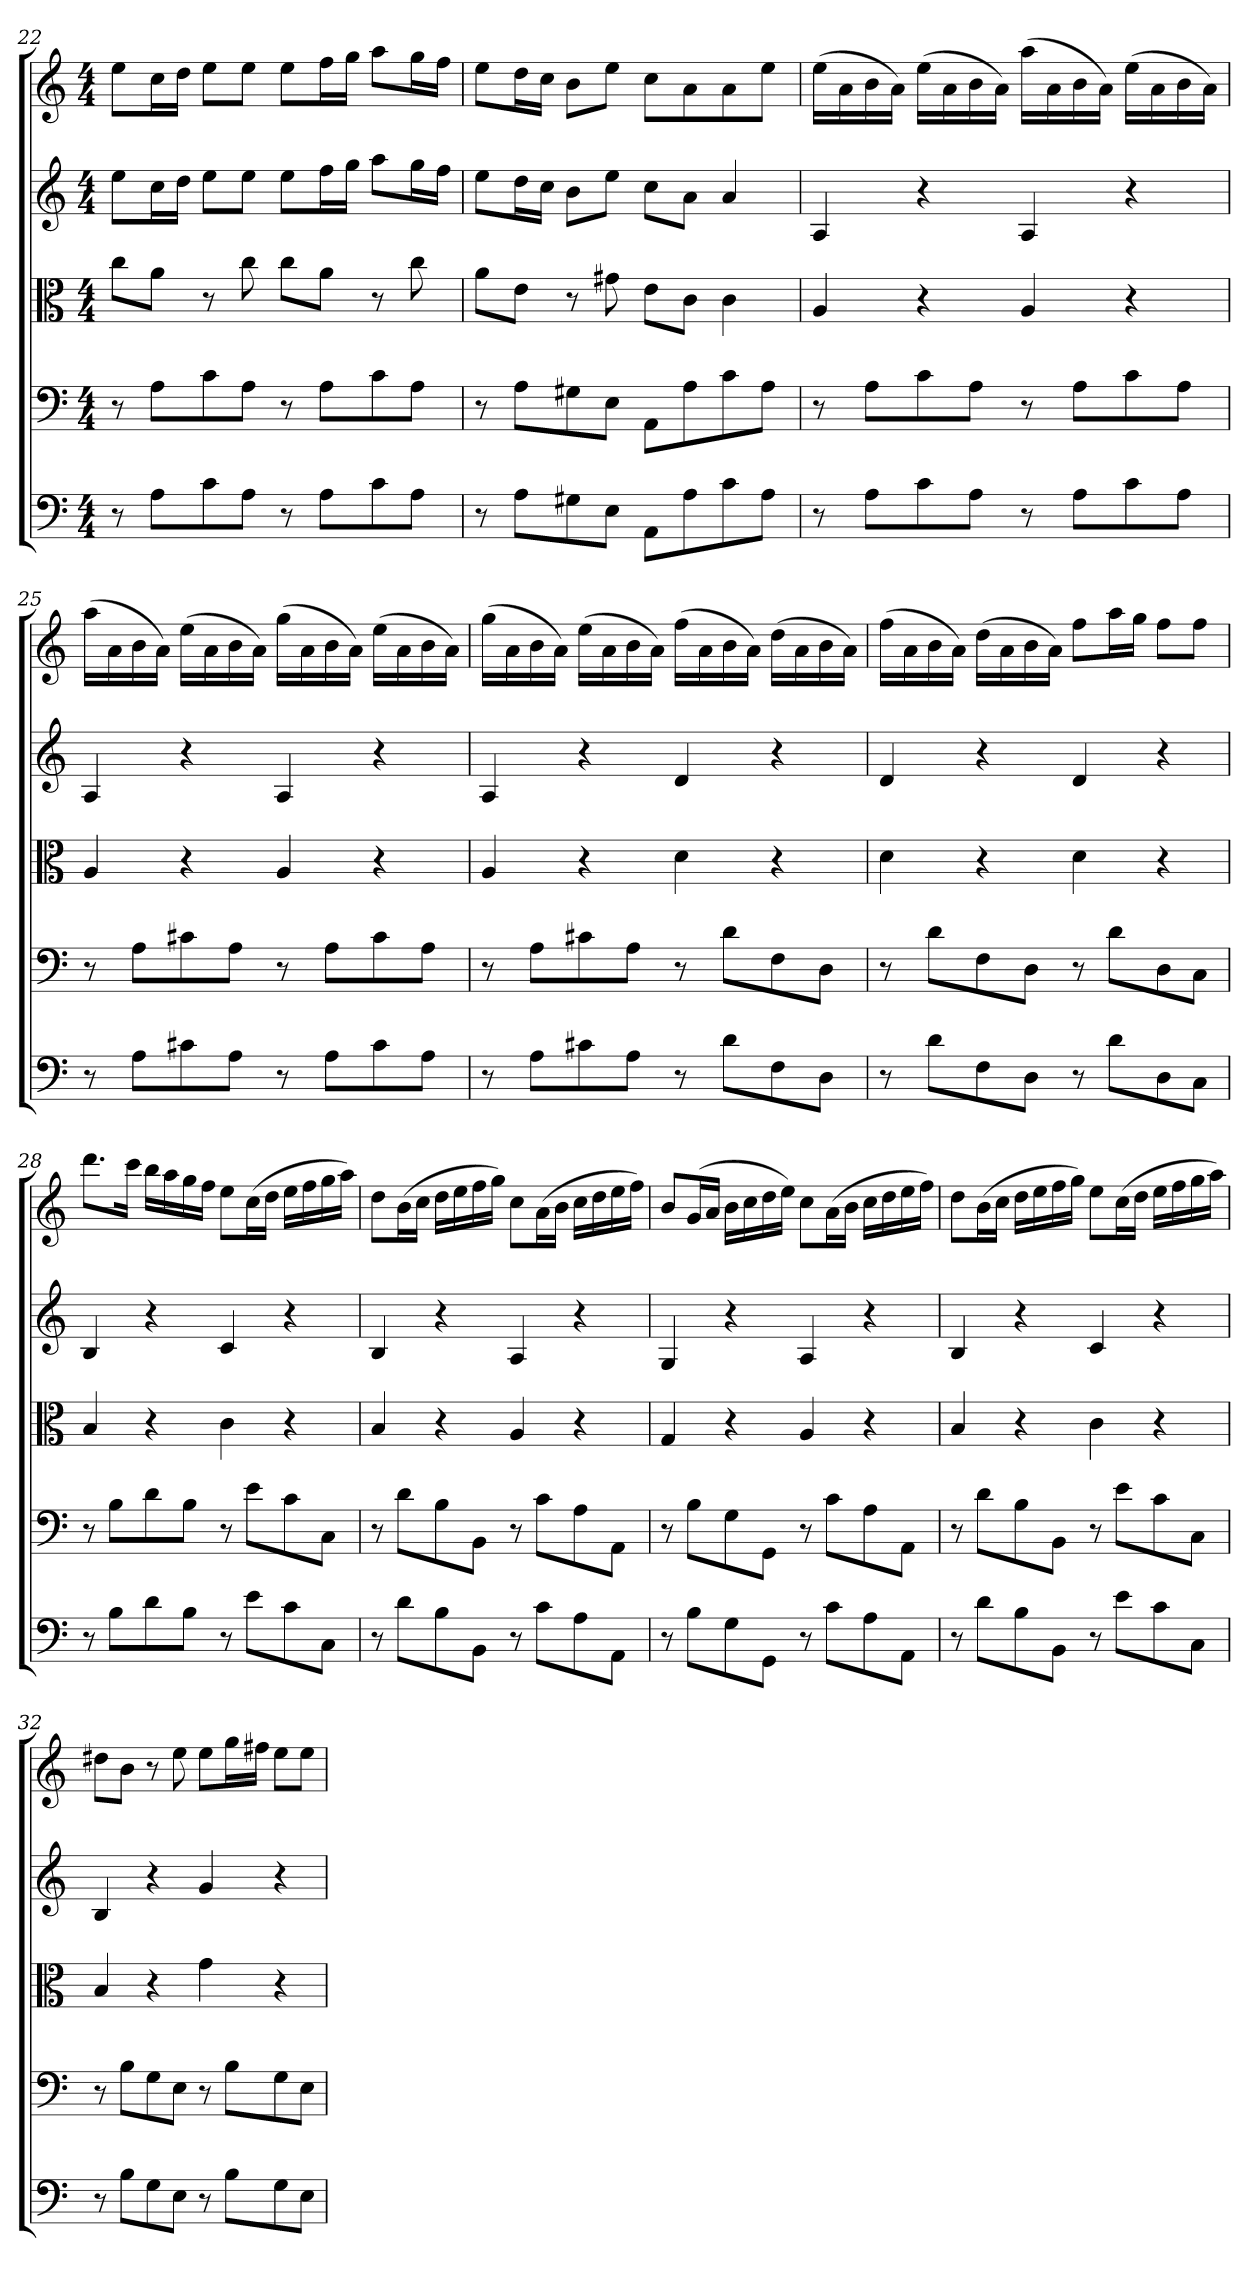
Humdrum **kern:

**kern	**kern	**kern	**kern	**kern
*part5	*part4	*part3	*part2	*part1
*staff5	*staff4	*staff3	*staff2	*staff1
*clefF4	*clefF4	*clefC3	*clefG2	*clefG2
*k[]	*k[]	*k[]	*k[]	*k[]
*a:	*a:	*a:	*a:	*a:
*M4/4	*M4/4	*M4/4	*M4/4	*M4/4
=22	=22	=22	=22	=22
8r	8r	8cc\L	8ee\L	8ee\L
8A\L	8A\L	8a\J	16cc\L	16cc\L
.	.	.	16dd\JJ	16dd\JJ
8c\	8c\	8r	8ee\L	8ee\L
8A\J	8A\J	8cc\	8ee\J	8ee\J
8r	8r	8cc\L	8ee\L	8ee\L
8A\L	8A\L	8a\J	16ff\L	16ff\L
.	.	.	16gg\JJ	16gg\JJ
8c\	8c\	8r	8aa\L	8aa\L
8A\J	8A\J	8cc\	16gg\L	16gg\L
.	.	.	16ff\JJ	16ff\JJ
=23	=23	=23	=23	=23
8r	8r	8a\L	8ee\L	8ee\L
8A\L	8A\L	8e\J	16dd\L	16dd\L
.	.	.	16cc\JJ	16cc\JJ
8G#X\	8G#X\	8r	8b\L	8b\L
8E\J	8E\J	8g#X\	8ee\J	8ee\J
8AA\L	8AA\L	8e\L	8cc\L	8cc\L
8A\	8A\	8c\J	8a\J	8a\
8c\	8c\	4c\	4a/	8a\
8A\J	8A\J	.	.	8ee\J
=24	=24	=24	=24	=24
8r	8r	4A/	4A/	(16ee\LL
.	.	.	.	16a\
8A\L	8A\L	.	.	16b\
.	.	.	.	16a\JJ)
8c\	8c\	4r	4r	(16ee\LL
.	.	.	.	16a\
8A\J	8A\J	.	.	16b\
.	.	.	.	16a\JJ)
8r	8r	4A/	4A/	(16aa\LL
.	.	.	.	16a\
8A\L	8A\L	.	.	16b\
.	.	.	.	16a\JJ)
8c\	8c\	4r	4r	(16ee\LL
.	.	.	.	16a\
8A\J	8A\J	.	.	16b\
.	.	.	.	16a\JJ)
=25	=25	=25	=25	=25
8r	8r	4A/	4A/	(16aa\LL
.	.	.	.	16a\
8A\L	8A\L	.	.	16b\
.	.	.	.	16a\JJ)
8c#X\	8c#X\	4r	4r	(16ee\LL
.	.	.	.	16a\
8A\J	8A\J	.	.	16b\
.	.	.	.	16a\JJ)
8r	8r	4A/	4A/	(16gg\LL
.	.	.	.	16a\
8A\L	8A\L	.	.	16b\
.	.	.	.	16a\JJ)
8c#\	8c#\	4r	4r	(16ee\LL
.	.	.	.	16a\
8A\J	8A\J	.	.	16b\
.	.	.	.	16a\JJ)
=26	=26	=26	=26	=26
8r	8r	4A/	4A/	(16gg\LL
.	.	.	.	16a\
8A\L	8A\L	.	.	16b\
.	.	.	.	16a\JJ)
8c#X\	8c#X\	4r	4r	(16ee\LL
.	.	.	.	16a\
8A\J	8A\J	.	.	16b\
.	.	.	.	16a\JJ)
8r	8r	4d\	4d/	(16ff\LL
.	.	.	.	16a\
8d\L	8d\L	.	.	16b\
.	.	.	.	16a\JJ)
8F\	8F\	4r	4r	(16dd\LL
.	.	.	.	16a\
8D\J	8D\J	.	.	16b\
.	.	.	.	16a\JJ)
=27	=27	=27	=27	=27
8r	8r	4d\	4d/	(16ff\LL
.	.	.	.	16a\
8d\L	8d\L	.	.	16b\
.	.	.	.	16a\JJ)
8F\	8F\	4r	4r	(16dd\LL
.	.	.	.	16a\
8D\J	8D\J	.	.	16b\
.	.	.	.	16a\JJ)
8r	8r	4d\	4d/	8ff\L
8d\L	8d\L	.	.	16aa\L
.	.	.	.	16gg\JJ
8D\	8D\	4r	4r	8ff\L
8C\J	8C\J	.	.	8ff\J
=28	=28	=28	=28	=28
8r	8r	4B/	4B/	8.ddd\L
8B\L	8B\L	.	.	.
.	.	.	.	16ccc\Jk
8d\	8d\	4r	4r	16bb\LL
.	.	.	.	16aa\
8B\J	8B\J	.	.	16gg\
.	.	.	.	16ff\JJ
8r	8r	4c\	4c/	8ee\L
8e\L	8e\L	.	.	(16cc\L
.	.	.	.	16dd\JJ
8c\	8c\	4r	4r	16ee\LL
.	.	.	.	16ff\
8C\J	8C\J	.	.	16gg\
.	.	.	.	16aa\JJ)
=29	=29	=29	=29	=29
8r	8r	4B/	4B/	8dd\L
8d\L	8d\L	.	.	(16b\L
.	.	.	.	16cc\JJ
8B\	8B\	4r	4r	16dd\LL
.	.	.	.	16ee\
8BB\J	8BB\J	.	.	16ff\
.	.	.	.	16gg\JJ)
8r	8r	4A/	4A/	8cc\L
8c\L	8c\L	.	.	(16a\L
.	.	.	.	16b\JJ
8A\	8A\	4r	4r	16cc\LL
.	.	.	.	16dd\
8AA\J	8AA\J	.	.	16ee\
.	.	.	.	16ff\JJ)
=30	=30	=30	=30	=30
8r	8r	4G/	4G/	8b/L
8B\L	8B\L	.	.	(16g/L
.	.	.	.	16a/JJ
8G\	8G\	4r	4r	16b\LL
.	.	.	.	16cc\
8GG\J	8GG\J	.	.	16dd\
.	.	.	.	16ee\JJ)
8r	8r	4A/	4A/	8cc\L
8c\L	8c\L	.	.	(16a\L
.	.	.	.	16b\JJ
8A\	8A\	4r	4r	16cc\LL
.	.	.	.	16dd\
8AA\J	8AA\J	.	.	16ee\
.	.	.	.	16ff\JJ)
=31	=31	=31	=31	=31
8r	8r	4B/	4B/	8dd\L
8d\L	8d\L	.	.	(16b\L
.	.	.	.	16cc\JJ
8B\	8B\	4r	4r	16dd\LL
.	.	.	.	16ee\
8BB\J	8BB\J	.	.	16ff\
.	.	.	.	16gg\JJ)
8r	8r	4c\	4c/	8ee\L
8e\L	8e\L	.	.	(16cc\L
.	.	.	.	16dd\JJ
8c\	8c\	4r	4r	16ee\LL
.	.	.	.	16ff\
8C\J	8C\J	.	.	16gg\
.	.	.	.	16aa\JJ)
=32	=32	=32	=32	=32
8r	8r	4B/	4B/	8dd#X\L
8B\L	8B\L	.	.	8b\J
8G\	8G\	4r	4r	8r
8E\J	8E\J	.	.	8ee\
8r	8r	4g\	4g/	8ee\L
8B\L	8B\L	.	.	16gg\L
.	.	.	.	16ff#X\JJ
8G\	8G\	4r	4r	8ee\L
8E\J	8E\J	.	.	8ee\J
=	=	=	=	=
*-	*-	*-	*-	*-
